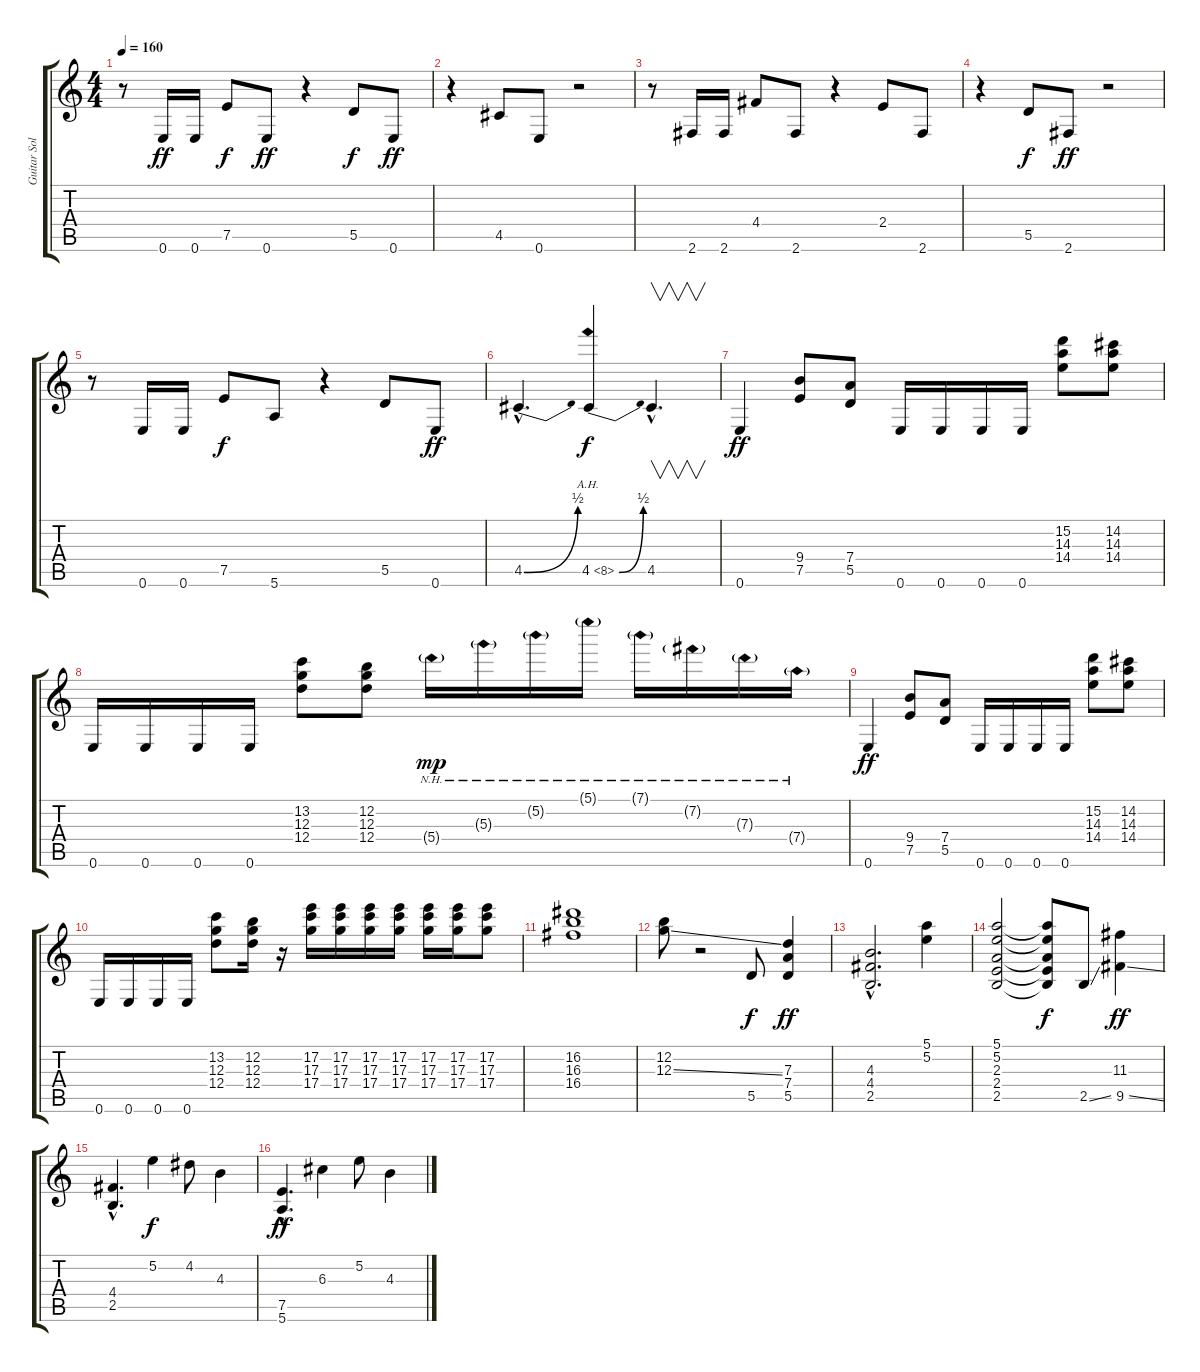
\track ("Guitar Solo" "Guitar Sol") {instrument distortionguitar}
\staff {score tabs}
\tuning (E4 B3 G3 D3 A2 E2) {hide}
\ts (4 4)
\tempo 160
\clef g2
\ks c
r.8{dy f} 0.6.16{dy ff} 0.6.16 7.5.8{dy f} 0.6.8{dy ff} r.4 5.5.8{dy f} 0.6.8{dy ff} |
r.4 4.5.8 0.6.8 r.2 |
r.8 2.6.16 2.6.16 4.4.8 2.6.8 r.4 2.4.8 2.6.8 |
r.4 5.5.8{dy f} 2.6.8{dy ff} r.2 |
r.8 0.6.16 0.6.16 7.5.8{dy f} 5.6.8 r.4 5.5.8 0.6.8{dy ff} |
4.5{be (bend 0 0 60 2) hac}.4{d} 4.5{be (bend 0 0 60 2) ah 4}.4{dy f} 4.5{hac}.4{v d} |
0.6.4{dy ff} (9.4 7.5).8 (7.4 5.5).8 0.6.16 0.6.16 0.6.16 0.6.16 (15.2 14.3 14.4).8 (14.2 14.3 14.4).8 |
0.6.16 0.6.16 0.6.16 0.6.16 (13.2 12.3 12.4).8 (12.2 12.3 12.4).8 5.4{nh g}.16{dy mp} 5.3{nh g}.16 5.2{nh g}.16 5.1{nh g}.16 7.1{nh g}.16 7.2{nh g}.16 7.3{nh g}.16 7.4{nh g}.16 |
0.6.4{dy ff} (9.4 7.5).8 (7.4 5.5).8 0.6.16 0.6.16 0.6.16 0.6.16 (15.2 14.3 14.4).8 (14.2 14.3 14.4).8 |
0.6.16 0.6.16 0.6.16 0.6.16 (13.2 12.3 12.4).8 (12.2 12.3 12.4).16 r.16 (17.2 17.3 17.4).16 (17.2 17.3 17.4).16 (17.2 17.3 17.4).16 (17.2 17.3 17.4).16 (17.2 17.3 17.4).16 (17.2 17.3 17.4).16 (17.2 17.3 17.4).8 |
(16.2 16.3 16.4).1 |
(12.2 12.3{ss}).8 r.2 5.5.8{dy f} (7.3 7.4 5.5).4{dy ff} |
(4.3{hac} 4.4{hac} 2.5{hac}).2{d} (5.1 5.2).4 |
(5.1 5.2 2.3 2.4 2.5).2 (5.1{t} 5.2{t} 2.3{t} 2.4{t} 2.5{t}).8{dy f} 2.5{ss}.8 (11.3 9.5{ss}).4{dy ff} |
(4.4{hac} 2.5{hac}).4{d} 5.2.4{dy f} 4.2.8 4.3.4 |
(7.5{hac} 5.6{hac}).4{d dy ff} 6.3.4 5.2.8 4.3.4
